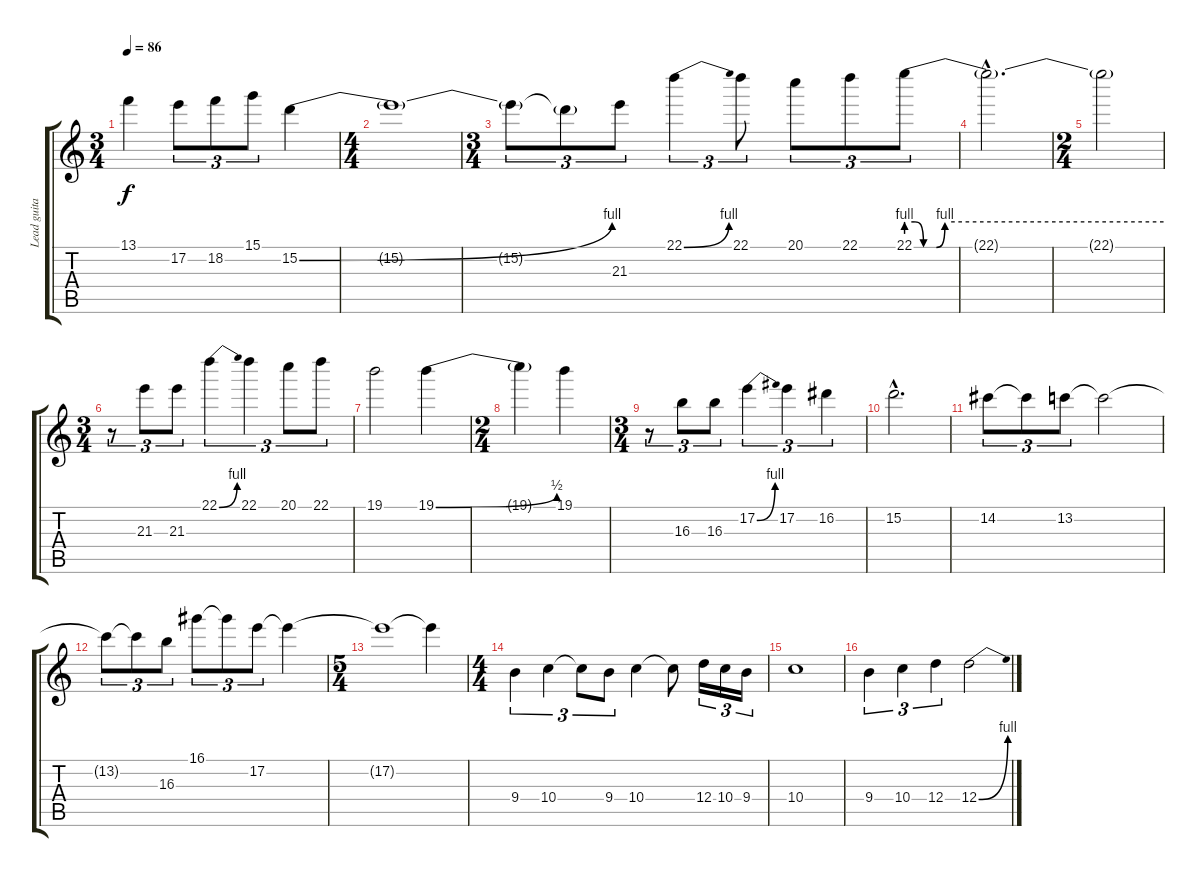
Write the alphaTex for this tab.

\track ("Lead guitar (P.Rondat)" "Lead guita") {instrument overdrivenguitar}
\staff {score tabs}
\tuning (E4 B3 G3 D3 A2 E2) {hide}
\ts (3 4)
\tempo 86
\clef g2
\ks c
13.1{t}.4{dy f} 17.2.8{tu (3 2)} 18.2.8{tu (3 2)} 15.1.8{tu (3 2)} 15.2{be (bend 0 0 60 4)}.4 |
\ts (4 4)
15.2{t}.1 |
\ts (3 4)
15.2{t}.8{tu (3 2)} 15.2{t}.8{tu (3 2)} 21.3.8{tu (3 2)} 22.1{be (bend 0 0 60 4)}.4{tu (3 2)} 22.1.8{tu (3 2)} 20.1.8{tu (3 2)} 22.1.8{tu (3 2)} 22.1{be (custom 0 4 2 4 4 0 7 0 9 4 60 4)}.8{tu (3 2)} |
22.1{hac t}.2{d} |
\ts (2 4)
22.1{t}.2 |
\ts (3 4)
r.8{tu (3 2)} 21.3.8{tu (3 2)} 21.3.8{tu (3 2)} 22.1{be (bend 0 0 60 4)}.4{tu (3 2)} 22.1.4{tu (3 2)} 20.1.8{tu (3 2)} 22.1.8{tu (3 2)} |
19.1.2 19.1{be (bend 0 0 60 2)}.4 |
\ts (2 4)
19.1{t}.4 19.1.4 |
\ts (3 4)
r.8{tu (3 2)} 16.3.8{tu (3 2)} 16.3.8{tu (3 2)} 17.2{be (bend 0 0 60 4)}.4{tu (3 2)} 17.2.4{tu (3 2)} 16.2.4{tu (3 2)} |
15.2{hac}.2{d} |
14.2.8{tu (3 2)} 14.2{t}.8{tu (3 2)} 13.2.8{tu (3 2)} 13.2{t}.2 |
13.2{t}.8{tu (3 2)} 13.2{t}.8{tu (3 2)} 16.3.8{tu (3 2)} 16.1.8{tu (3 2)} 16.1{t}.8{tu (3 2)} 17.2.8{tu (3 2)} 17.2{t}.4 |
\ts (5 4)
17.2{t}.1 17.2{t}.4 |
\ts (4 4)
9.4.4{tu (3 2)} 10.4.4{tu (3 2)} 10.4{t}.8{tu (3 2)} 9.4.8{tu (3 2)} 10.4.4 10.4{t}.8 12.4.16{tu (3 2)} 10.4.16{tu (3 2)} 9.4.16{tu (3 2)} |
10.4.1 |
9.4.4{tu (3 2)} 10.4.4{tu (3 2)} 12.4.4{tu (3 2)} 12.4{be (bend 0 0 60 4)}.2
